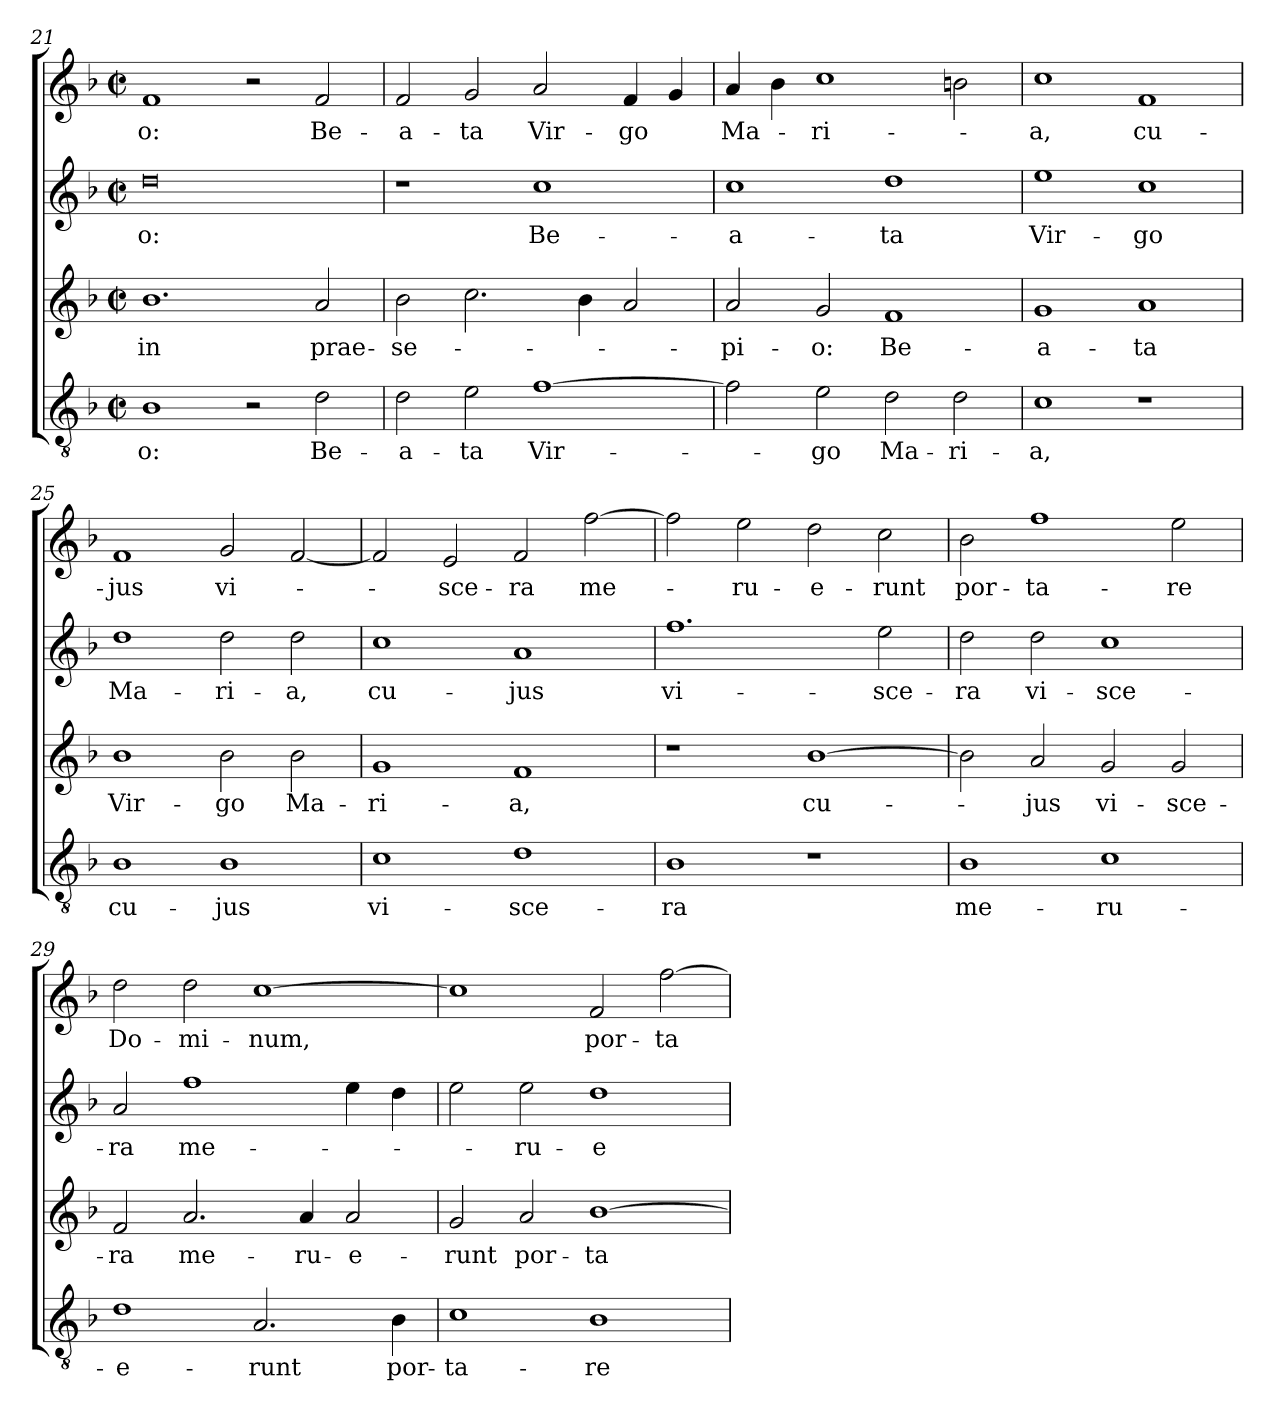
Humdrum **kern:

**kern	**text	**kern	**text	**kern	**text	**kern	**text
*part4	*part4	*part3	*part3	*part2	*part2	*part1	*part1
*staff4	*staff4	*staff3	*staff3	*staff2	*staff2	*staff1	*staff1
*clefGv2	*	*clefG2	*	*clefG2	*	*clefG2	*
*k[b-]	*	*k[b-]	*	*k[b-]	*	*k[b-]	*
*F:	*	*F:	*	*F:	*	*F:	*
*M2/2	*	*M2/2	*	*M2/2	*	*M2/2	*
*met(c|)	*	*met(c|)	*	*met(c|)	*	*met(c|)	*
=21	=21	=21	=21	=21	=21	=21	=21
1B-	-o:	1.b-	in	0dd	-o:	1f	-o:
2r	.	.	.	.	.	2r	.
2d\	Be-	2a/	prae-	.	.	2f/	Be-
=22	=22	=22	=22	=22	=22	=22	=22
2d\	-a-	2b-\	-se-	1r	.	2f/	-a-
2e\	-ta	2.cc\	.	.	.	2g/	-ta
[1f	Vir-	.	.	1cc	Be-	2a/	Vir-
.	.	4b-\	.	.	.	.	.
.	.	2a/	.	.	.	4f/	-go
.	.	.	.	.	.	4g/	.
!!LO:PB:g=z
=23	=23	=23	=23	=23	=23	=23	=23
2f\]	.	2a/	-pi-	1cc	-a-	4a/	Ma-
.	.	.	.	.	.	4b-\	.
2e\	-go	2g/	-o:	.	.	1cc	-ri-
2d\	Ma-	1f	Be-	1dd	-ta	.	.
2d\	-ri-	.	.	.	.	2bn\	.
=24	=24	=24	=24	=24	=24	=24	=24
1c	-a,	1g	-a-	1ee	Vir-	1cc	-a,
1r	.	1a	-ta	1cc	-go	1f	cu-
=25	=25	=25	=25	=25	=25	=25	=25
1B-	cu-	1b-	Vir-	1dd	Ma-	1f	-jus
1B-	-jus	2b-\	-go	2dd\	-ri-	2g/	vi-
.	.	2b-\	Ma-	2dd\	-a,	[2f/	.
=26	=26	=26	=26	=26	=26	=26	=26
1c	vi-	1g	-ri-	1cc	cu-	2f/]	.
.	.	.	.	.	.	2e/	-sce-
1d	-sce-	1f	-a,	1a	-jus	2f/	-ra
.	.	.	.	.	.	[2ff\	me-
=27	=27	=27	=27	=27	=27	=27	=27
1B-	-ra	1r	.	1.ff	vi-	2ff\]	.
.	.	.	.	.	.	2ee\	-ru-
1r	.	[1b-	cu-	.	.	2dd\	-e-
.	.	.	.	2ee\	-sce-	2cc\	-runt
=28	=28	=28	=28	=28	=28	=28	=28
1B-	me-	2b-\]	.	2dd\	-ra	2b-\	por-
.	.	2a/	-jus	2dd\	vi-	1ff	-ta-
1c	-ru-	2g/	vi-	1cc	-sce-	.	.
.	.	2g/	-sce-	.	.	2ee\	-re
!!LO:LB:g=z
=29	=29	=29	=29	=29	=29	=29	=29
1d	-e-	2f/	-ra	2a/	-ra	2dd\	Do-
.	.	2.a/	me-	1ff	me-	2dd\	-mi-
2.A/	-runt	.	.	.	.	[1cc	-num,
.	.	4a/	-ru-	.	.	.	.
.	.	2a/	-e-	4ee\	.	.	.
4B-\	por-	.	.	4dd\	.	.	.
=30	=30	=30	=30	=30	=30	=30	=30
1c	-ta-	2g/	-runt	2ee\	.	1cc]	.
.	.	2a/	por-	2ee\	-ru-	.	.
1B-	-re	[1b-	-ta-	1dd	-e-	2f/	por-
.	.	.	.	.	.	[2ff\	-ta-
=	=	=	=	=	=	=	=
*-	*-	*-	*-	*-	*-	*-	*-
